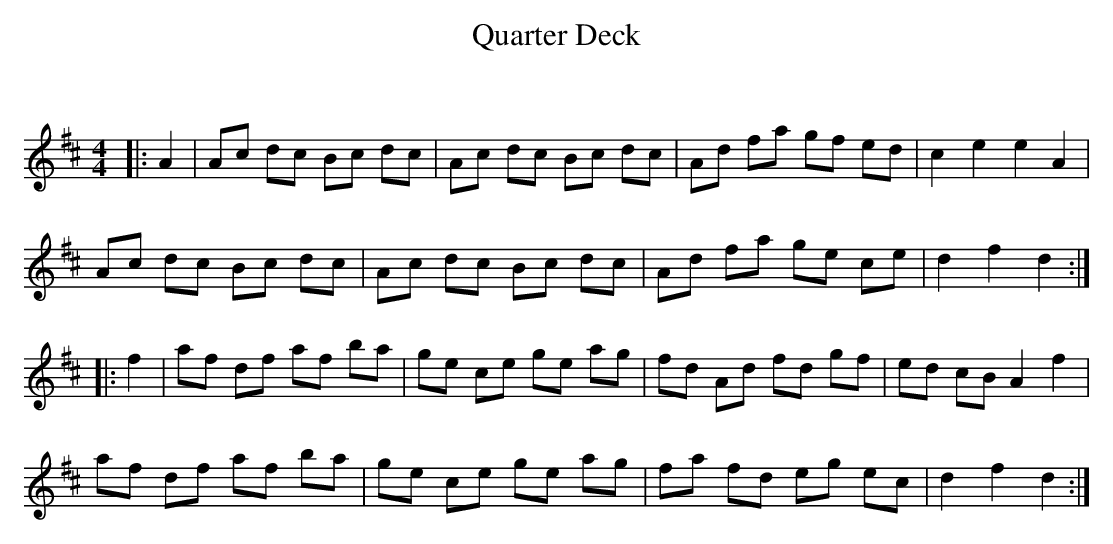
X:1
T: Quarter Deck
C:
Q: 232
K:D
M:4/4
L:1/8
|:A2|Ac dc Bc dc|Ac dc Bc dc|Ad fa gf ed|c2 e2 e2 A2|
Ac dc Bc dc|Ac dc Bc dc|Ad fa ge ce|d2 f2 d2:|
|:f2|af df af ba|ge ce ge ag|fd Ad fd gf|ed cB A2 f2|
af df af ba|ge ce ge ag|fa fd eg ec|d2 f2 d2:|
